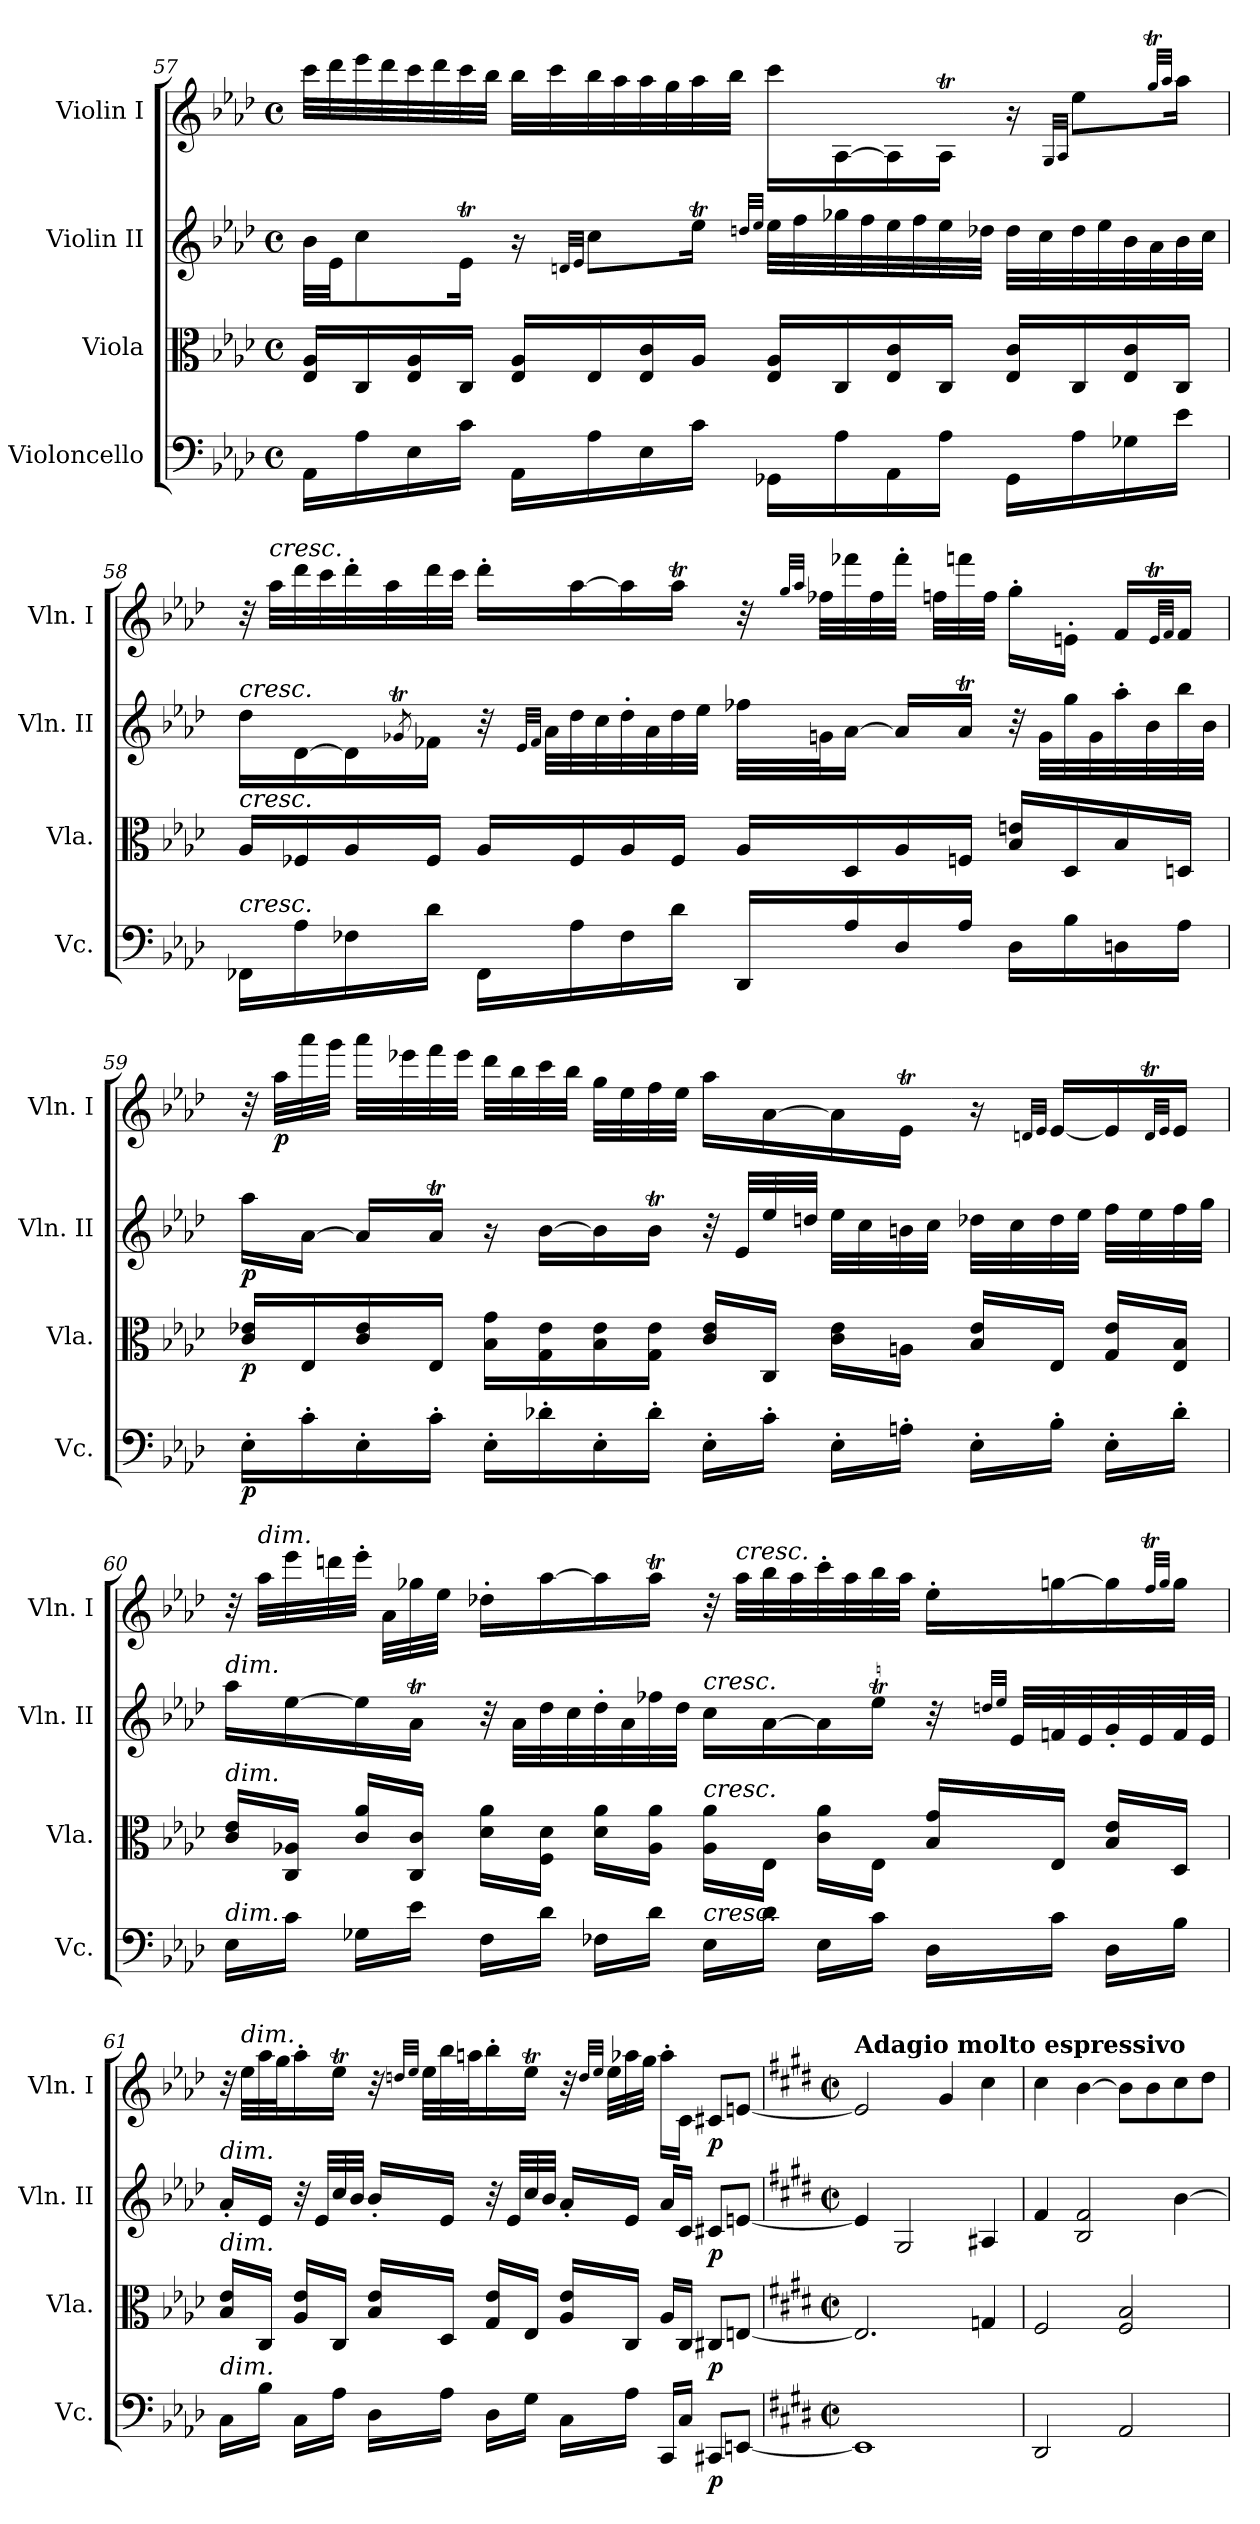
**kern	**dynam	**kern	**dynam	**kern	**dynam	**kern	**dynam
*part4	*part4	*part3	*part3	*part2	*part2	*part1	*part1
*staff4	*staff4	*staff3	*staff3	*staff2	*staff2	*staff1	*staff1
*I"Violoncello	*	*I"Viola	*	*I"Violin II	*	*I"Violin I	*
*I'Vc.	*	*I'Vla.	*	*I'Vln. II	*	*I'Vln. I	*
!!LO:LB:g=z
*clefF4	*	*clefC3	*	*clefG2	*	*clefG2	*
*k[b-e-a-d-]	*	*k[b-e-a-d-]	*	*k[b-e-a-d-]	*	*k[b-e-a-d-]	*
*A-:	*	*A-:	*	*A-:	*	*A-:	*
*M4/4	*	*M4/4	*	*M4/4	*	*M4/4	*
*met(c)	*	*met(c)	*	*met(c)	*	*met(c)	*
=57	=57	=57	=57	=57	=57	=57	=57
16AA-\LL	.	16E-/ 16A-/LL	.	32b-\LLL	.	32ccc\LLL	.
.	.	.	.	32e-\JJ	.	32ddd-\	.
16A-\	.	16C/	.	8cc\	.	32eee-\	.
.	.	.	.	.	.	32ddd-\	.
16E-\	.	16E-/ 16A-/	.	.	.	32ccc\	.
.	.	.	.	.	.	32ddd-\	.
16c\JJ	.	16C/JJ	.	16e-T\Jk	.	32ccc\	.
.	.	.	.	.	.	32bb-\JJJ	.
16AA-\LL	.	16E-/ 16A-/LL	.	16r	.	32bb-\LLL	.
.	.	.	.	.	.	32ccc\	.
.	.	.	.	32qdn/LLL	.	.	.
.	.	.	.	32qe-/JJJ	.	.	.
16A-\	.	16E-/	.	8cc\L	.	32bb-\	.
.	.	.	.	.	.	32aa-\	.
16E-\	.	16E-/ 16c/	.	.	.	32aa-\	.
.	.	.	.	.	.	32gg\	.
16c\JJ	.	16A-/JJ	.	16ee-T\Jk	.	32aa-\	.
.	.	.	.	.	.	32bb-\JJJ	.
.	.	.	.	32qddn/LLL	.	.	.
.	.	.	.	32qee-/JJJ	.	.	.
16GG-X\LL	.	16E-/ 16A-/LL	.	32ee-\LLL	.	16ccc\LL	.
.	.	.	.	32ff\	.	.	.
16A-\	.	16C/	.	32gg-X\	.	[16A-\	.
.	.	.	.	32ff\	.	.	.
16AA-\	.	16E-/ 16c/	.	32ee-\	.	16A-\]	.
.	.	.	.	32ff\	.	.	.
16A-\JJ	.	16C/JJ	.	32ee-\	.	16A-T\JJ	.
.	.	.	.	32dd-X\JJJ	.	.	.
16GG-\LL	.	16E-/ 16c/LL	.	32dd-\LLL	.	16r	.
.	.	.	.	32cc\	.	.	.
.	.	.	.	.	.	32qG/LLL	.
.	.	.	.	.	.	32qA-/JJJ	.
16A-\	.	16C/	.	32dd-\	.	8ee-\L	.
.	.	.	.	32ee-\	.	.	.
16G-X\	.	16E-/ 16c/	.	32b-\	.	.	.
.	.	.	.	32a-\	.	.	.
.	.	.	.	.	.	32qggt/LLL	.
.	.	.	.	.	.	32qaa-/JJJ	.
16e-\JJ	.	16C/JJ	.	32b-\	.	16aa-\Jk	.
.	.	.	.	32cc\JJJ	.	.	.
!!LO:PB:g=z
=58	=58	=58	=58	=58	=58	=58	=58
!	!	!	!	!LO:TX:a:i:t=cresc.	!	!	!
!	!	!LO:TX:a:i:t=cresc.	!	!	!	!	!
!LO:TX:a:i:t=cresc.	!	!	!	!	!	!	!
16FF-X\LL	.	16A-/LL	.	16dd-\LL	.	32r	.
!	!	!	!	!	!	!LO:TX:a:i:t=cresc.	!
.	.	.	.	.	.	32aa-\LLL	.
16A-\	.	16F-X/	.	[16d-\	.	32ddd-\	.
.	.	.	.	.	.	32ccc\	.
16F-X\	.	16A-/	.	16d-\]	.	32ddd-'\	.
.	.	.	.	.	.	32aa-\	.
.	.	.	.	8qg-XT/	.	.	.
16d-\JJ	.	16F-/JJ	.	16f-X\JJ	.	32ddd-\	.
.	.	.	.	.	.	32ccc\JJJ	.
16FF-\LL	.	16A-/LL	.	32r	.	16ddd-'\LL	.
.	.	.	.	32qe-/LLL	.	.	.
.	.	.	.	32qf-/JJJ	.	.	.
.	.	.	.	32a-\LLL	.	.	.
16A-\	.	16F-/	.	32dd-\	.	[16aa-\	.
.	.	.	.	32cc\	.	.	.
16F-\	.	16A-/	.	32dd-'\	.	16aa-\]	.
.	.	.	.	32a-\	.	.	.
16d-\JJ	.	16F-/JJ	.	32dd-\	.	16aa-T\JJ	.
.	.	.	.	32ee-\JJJ	.	.	.
16DD-/LL	.	16A-/LL	.	32ff-X\LLL	.	32r	.
.	.	.	.	.	.	32qgg/LLL	.
.	.	.	.	.	.	32qaa-/JJJ	.
.	.	.	.	32gn\J	.	32ff-X\LLL	.
16A-/	.	16D-/	.	[16a-\JJ	.	32fff-X\	.
.	.	.	.	.	.	32ff-\	.
16D-/	.	16A-/	.	16a-/LL]	.	32fff-'\JJJ	.
.	.	.	.	.	.	32ffn\LLL	.
16A-/JJ	.	16Fn/JJ	.	16a-T/JJ	.	32fffn\	.
.	.	.	.	.	.	32ff\JJJ	.
16D-\LL	.	16B-/ 16en/LL	.	32r	.	16gg'\LL	.
.	.	.	.	32g\LLL	.	.	.
16B-\	.	16D-/	.	32gg\	.	16en'\JJ	.
.	.	.	.	32g\	.	.	.
16Dn\	.	16B-/	.	32aa-'\	.	16f/LL	.
.	.	.	.	32b-\	.	.	.
.	.	.	.	.	.	32qet/LLL	.
.	.	.	.	.	.	32qf/JJJ	.
16A-\JJ	.	16Dn/JJ	.	32bb-\	.	16f/JJ	.
.	.	.	.	32b-\JJJ	.	.	.
!!LO:LB:g=z
=59	=59	=59	=59	=59	=59	=59	=59
!	!LO:DY:b	!	!LO:DY:b	!	!LO:DY:b	!	!
16E-'\LL	p	16c/ 16e-X/LL	p	16aa-\LL	p	32r	.
!	!	!	!	!	!	!	!LO:DY:b
.	.	.	.	.	.	32aa-\LLL	p
16c'\	.	16E-/	.	[16a-\JJ	.	32aaa-\	.
.	.	.	.	.	.	32ggg\JJJ	.
16E-'\	.	16c/ 16e-/	.	16a-/LL]	.	32aaa-\LLL	.
.	.	.	.	.	.	32eee-X\	.
16c'\JJ	.	16E-/JJ	.	16a-T/JJ	.	32fff\	.
.	.	.	.	.	.	32eee-\JJJ	.
16E-'\LL	.	16B-\ 16g\LL	.	16r	.	32ddd-\LLL	.
.	.	.	.	.	.	32bb-\	.
16d-X'\	.	16G\ 16e-\	.	[16b-\LL	.	32ccc\	.
.	.	.	.	.	.	32bb-\JJJ	.
16E-'\	.	16B-\ 16e-\	.	16b-\]	.	32gg\LLL	.
.	.	.	.	.	.	32ee-\	.
16d-'\JJ	.	16G\ 16e-\JJ	.	16b-T\JJ	.	32ff\	.
.	.	.	.	.	.	32ee-\JJJ	.
16E-'\LL	.	16c/ 16e-/LL	.	32r	.	16aa-\LL	.
.	.	.	.	32e-/LLL	.	.	.
16c'\JJ	.	16C/JJ	.	32ee-/	.	[16a-\	.
.	.	.	.	32ddn/JJJ	.	.	.
16E-'\LL	.	16c\ 16e-\LL	.	32ee-\LLL	.	16a-\]	.
.	.	.	.	32cc\	.	.	.
16An'\JJ	.	16An\JJ	.	32bn\	.	16e-T\JJ	.
.	.	.	.	32cc\JJJ	.	.	.
16E-'\LL	.	16B-/ 16e-/LL	.	32dd-X\LLL	.	16r	.
.	.	.	.	32cc\	.	.	.
.	.	.	.	.	.	32qdn/LLL	.
.	.	.	.	.	.	32qe-/JJJ	.
16B-'\JJ	.	16E-/JJ	.	32dd-\	.	[16e-/LL	.
.	.	.	.	32ee-\JJJ	.	.	.
16E-'\LL	.	16G/ 16e-/LL	.	32ff\LLL	.	16e-/]	.
.	.	.	.	32ee-\	.	.	.
.	.	.	.	.	.	32qdt/LLL	.
.	.	.	.	.	.	32qe-/JJJ	.
16d-'\JJ	.	16E-/ 16B-/JJ	.	32ff\	.	16e-/JJ	.
.	.	.	.	32gg\JJJ	.	.	.
!!LO:LB:g=z
=60	=60	=60	=60	=60	=60	=60	=60
!	!	!	!	!LO:TX:a:i:t=dim.	!	!	!
!	!	!LO:TX:a:i:t=dim.	!	!	!	!	!
!LO:TX:a:i:t=dim.	!	!	!	!	!	!	!
16E-\LL	.	16c/ 16e-/LL	.	16aa-\LL	.	32r	.
!	!	!	!	!	!	!LO:TX:a:i:t=dim.	!
.	.	.	.	.	.	32aa-\LLL	.
16c\JJ	.	16C/ 16A-X/JJ	.	[16ee-\	.	32eee-\	.
.	.	.	.	.	.	32dddn\	.
16G-X\LL	.	16c/ 16a-/LL	.	16ee-\]	.	32eee-'\JJJ	.
.	.	.	.	.	.	32a-\LLL	.
16e-\JJ	.	16C/ 16c/JJ	.	16a-T\JJ	.	32gg-X\	.
.	.	.	.	.	.	32ee-\JJJ	.
16F\LL	.	16d-\ 16a-\LL	.	32r	.	16dd-X'\LL	.
.	.	.	.	32a-\LLL	.	.	.
16d-\JJ	.	16F\ 16d-\JJ	.	32dd-\	.	[16aa-\	.
.	.	.	.	32cc\	.	.	.
16F-X\LL	.	16d-\ 16a-\LL	.	32dd-'\	.	16aa-\]	.
.	.	.	.	32a-\	.	.	.
16d-\JJ	.	16A-\ 16a-\JJ	.	32ff-X\	.	16aa-T\JJ	.
.	.	.	.	32dd-\JJJ	.	.	.
!	!	!	!	!LO:TX:a:i:t=cresc.	!	!	!
!	!	!LO:TX:a:i:t=cresc.	!	!	!	!	!
!LO:TX:a:i:t=cresc.	!	!	!	!	!	!	!
16E-\LL	.	16A-\ 16a-\LL	.	16cc\LL	.	32r	.
!	!	!	!	!	!	!LO:TX:a:i:t=cresc.	!
.	.	.	.	.	.	32aa-\LLL	.
16d-\JJ	.	16E-\JJ	.	[16a-\	.	32bb-\	.
.	.	.	.	.	.	32aa-\	.
16E-\LL	.	16c\ 16a-\LL	.	16a-\]	.	32ccc'\	.
.	.	.	.	.	.	32aa-\	.
16c\JJ	.	16E-\JJ	.	16ee-T\JJ	.	32bb-\	.
.	.	.	.	.	.	32aa-\JJJ	.
16D-\LL	.	16B-/ 16g/LL	.	32r	.	16ee-'\LL	.
.	.	.	.	32qddn/LLL	.	.	.
.	.	.	.	32qee-/JJJ	.	.	.
.	.	.	.	32e-/LLL	.	.	.
16c\JJ	.	16E-/JJ	.	32fn/	.	[16ggn\	.
.	.	.	.	32e-/	.	.	.
16D-\LL	.	16B-/ 16e-/LL	.	32g'/	.	16gg\]	.
.	.	.	.	32e-/	.	.	.
.	.	.	.	.	.	32qffT/LLL	.
.	.	.	.	.	.	32qgg/JJJ	.
16B-\JJ	.	16D-/JJ	.	32f/	.	16gg\JJ	.
.	.	.	.	32e-/JJJ	.	.	.
!!LO:PB:g=z
=61	=61	=61	=61	=61	=61	=61	=61
!	!	!	!	!LO:TX:a:i:t=dim.	!	!	!
!	!	!LO:TX:a:i:t=dim.	!	!	!	!	!
!LO:TX:a:i:t=dim.	!	!	!	!	!	!	!
16C\LL	.	16B-/ 16e-/LL	.	16a-'/LL	.	32r	.
!	!	!	!	!	!	!LO:TX:a:i:t=dim.	!
.	.	.	.	.	.	32ee-\LLL	.
16B-\JJ	.	16C/JJ	.	16e-/JJ	.	32aa-\	.
.	.	.	.	.	.	32gg\J	.
16C\LL	.	16A-/ 16e-/LL	.	32r	.	16aa-'\	.
.	.	.	.	32e-/LLL	.	.	.
16A-\JJ	.	16C/JJ	.	32cc/	.	16ee-T\JJ	.
.	.	.	.	32b-/JJJ	.	.	.
16D-\LL	.	16B-/ 16e-/LL	.	16b-'/LL	.	32r	.
.	.	.	.	.	.	32qddn/LLL	.
.	.	.	.	.	.	32qee-/JJJ	.
.	.	.	.	.	.	32ee-\LLL	.
16A-\JJ	.	16D-/JJ	.	16e-/JJ	.	32bb-\	.
.	.	.	.	.	.	32aan\J	.
16D-\LL	.	16G/ 16e-/LL	.	32r	.	16bb-'\	.
.	.	.	.	32e-/LLL	.	.	.
16G\JJ	.	16E-/JJ	.	32cc/	.	16ee-T\JJ	.
.	.	.	.	32b-/JJJ	.	.	.
16C\LL	.	16A-/ 16e-/LL	.	16a-'/LL	.	32r	.
.	.	.	.	.	.	32qdd/LLL	.
.	.	.	.	.	.	32qee-/JJJ	.
.	.	.	.	.	.	32ee-\LLL	.
16A-\JJ	.	16C/JJ	.	16e-/JJ	.	32aa-X\	.
.	.	.	.	.	.	32gg\JJJ	.
16CC/LL	.	16A-/LL	.	16a-/LL	.	16aa-'\LL	.
16C/JJ	.	16C/JJ	.	16c/JJ	.	16c\JJ	.
!	!LO:DY:b	!	!LO:DY:b	!	!LO:DY:b	!	!LO:DY:b
8CC#X/L	p	8C#X/L	p	8c#X/L	p	8c#X/L	p
[8EEn/J	.	[8En/J	.	[8en/J	.	[8en/J	.
=62	=62	=62	=62	=62	=62	=62	=62
*k[f#c#g#d#]	*	*k[f#c#g#d#]	*	*k[f#c#g#d#]	*	*k[f#c#g#d#]	*
*E:	*	*E:	*	*E:	*	*E:	*
*M2/2	*	*M2/2	*	*M2/2	*	*M2/2	*
*met(c|)	*	*met(c|)	*	*met(c|)	*	*met(c|)	*
*	*	*	*	*	*	*MM60	*
!	!	!	!	!	!	!LO:TX:a:B:t=Adagio molto espressivo	!
1EE]	.	2.E/]	.	4e/]	.	2e/]	.
.	.	.	.	2G#/	.	.	.
.	.	.	.	.	.	4g#/	.
.	.	4Gn/	.	4A#X/	.	4cc#\	.
!!LO:LB:g=z
=63	=63	=63	=63	=63	=63	=63	=63
2DD#/	.	2F#/	.	4f#/	.	4cc#\	.
.	.	.	.	2B/ 2f#/	.	[4b\	.
2AA/	.	2F#/ 2B/	.	.	.	8b\L]	.
.	.	.	.	.	.	8b\	.
.	.	.	.	[4b\	.	8cc#\	.
.	.	.	.	.	.	8dd#\J	.
=	=	=	=	=	=	=	=
*-	*-	*-	*-	*-	*-	*-	*-
